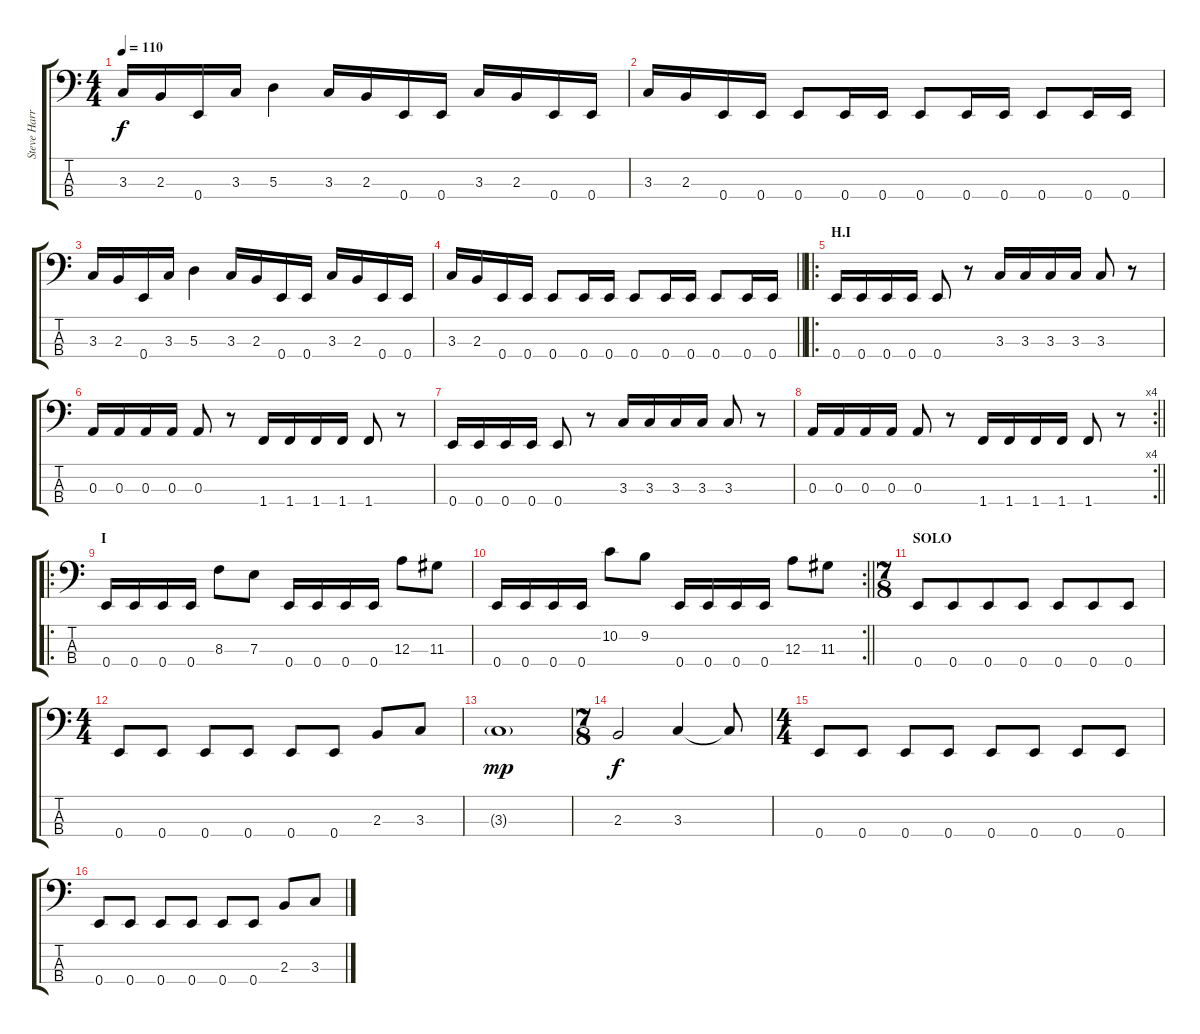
\track ("Steve Harris" "Steve Harr") {instrument slapbass2}
\staff {score tabs}
\tuning (G2 D2 A1 E1) {hide}
\ts (4 4)
\tempo 110
\clef f4
\ks c
3.3.16{dy f} 2.3.16 0.4.16 3.3.16 5.3.4 3.3.16 2.3.16 0.4.16 0.4.16 3.3.16 2.3.16 0.4.16 0.4.16 |
3.3.16 2.3.16 0.4.16 0.4.16 0.4.8 0.4.16 0.4.16 0.4.8 0.4.16 0.4.16 0.4.8 0.4.16 0.4.16 |
3.3.16 2.3.16 0.4.16 3.3.16 5.3.4 3.3.16 2.3.16 0.4.16 0.4.16 3.3.16 2.3.16 0.4.16 0.4.16 |
\barLineRight lightlight
3.3.16 2.3.16 0.4.16 0.4.16 0.4.8 0.4.16 0.4.16 0.4.8 0.4.16 0.4.16 0.4.8 0.4.16 0.4.16 |
\ro
\section ("" "H.I")
0.4.16 0.4.16 0.4.16 0.4.16 0.4.8 r.8 3.3.16 3.3.16 3.3.16 3.3.16 3.3.8 r.8 |
0.3.16 0.3.16 0.3.16 0.3.16 0.3.8 r.8 1.4.16 1.4.16 1.4.16 1.4.16 1.4.8 r.8 |
0.4.16 0.4.16 0.4.16 0.4.16 0.4.8 r.8 3.3.16 3.3.16 3.3.16 3.3.16 3.3.8 r.8 |
\rc 4
\barLineRight lightlight
0.3.16 0.3.16 0.3.16 0.3.16 0.3.8 r.8 1.4.16 1.4.16 1.4.16 1.4.16 1.4.8 r.8 |
\ro
\section ("" "I")
0.4.16 0.4.16 0.4.16 0.4.16 8.3.8 7.3.8 0.4.16 0.4.16 0.4.16 0.4.16 12.3.8 11.3.8 |
\rc 2
\barLineRight lightlight
0.4.16 0.4.16 0.4.16 0.4.16 10.2.8 9.2.8 0.4.16 0.4.16 0.4.16 0.4.16 12.3.8 11.3.8 |
\ts (7 8)
\section ("" "SOLO")
0.4.8 0.4.8 0.4.8 0.4.8 0.4.8 0.4.8 0.4.8 |
\ts (4 4)
0.4.8 0.4.8 0.4.8 0.4.8 0.4.8 0.4.8 2.3.8 3.3.8 |
3.3{g}.1{dy mp} |
\ts (7 8)
2.3.2{dy f} 3.3.4 3.3{t}.8 |
\ts (4 4)
0.4.8 0.4.8 0.4.8 0.4.8 0.4.8 0.4.8 0.4.8 0.4.8 |
0.4.8 0.4.8 0.4.8 0.4.8 0.4.8 0.4.8 2.3.8 3.3.8
